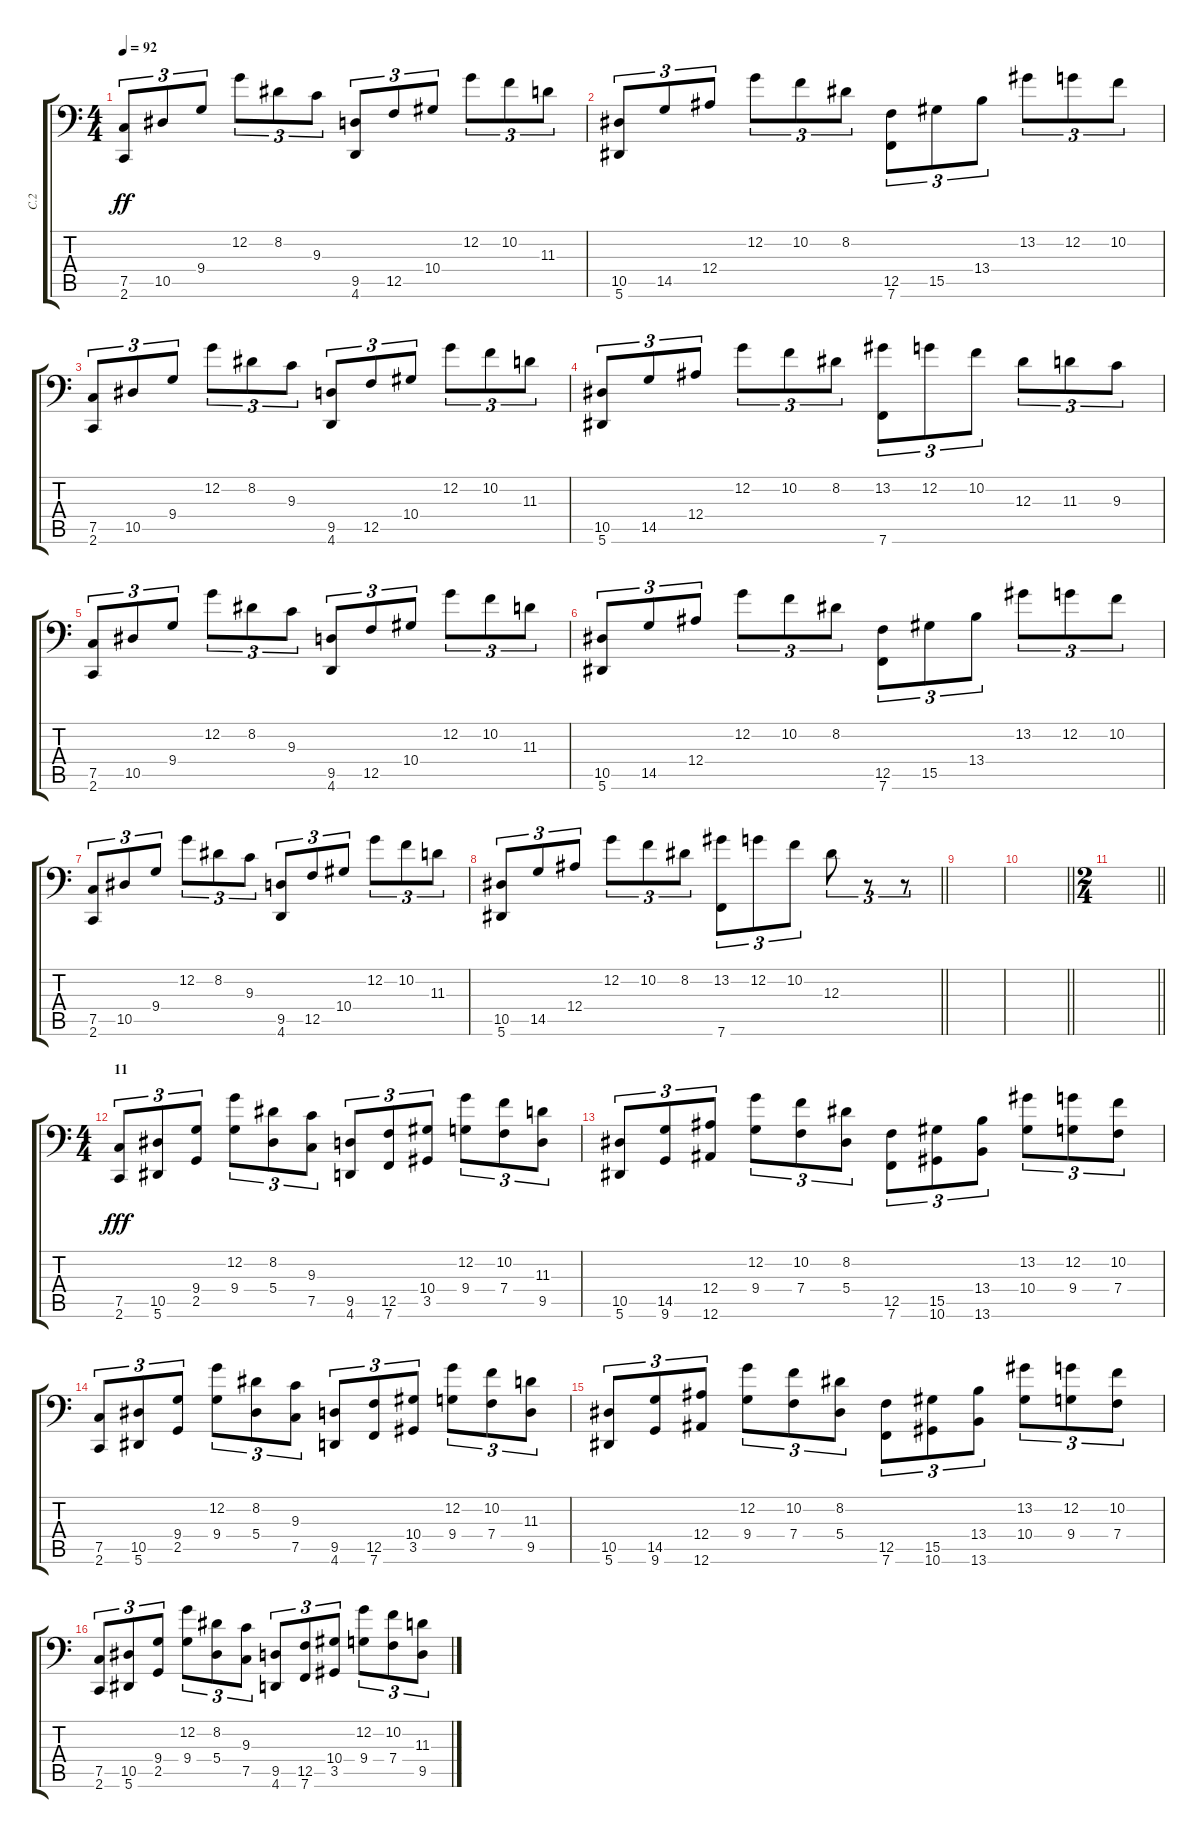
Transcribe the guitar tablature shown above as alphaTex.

\track ("С.2" "С.2") {instrument pad8sweep}
\staff {score tabs}
\tuning (C4 G3 Eb3 Bb2 F2 Bb1) {hide}
\ts (4 4)
\tempo 92
\clef f4
\ks c
(7.5 2.6).8{tu (3 2) dy ff} 10.5.8{tu (3 2)} 9.4.8{tu (3 2)} 12.2.8{tu (3 2)} 8.2.8{tu (3 2)} 9.3.8{tu (3 2)} (9.5 4.6).8{tu (3 2)} 12.5.8{tu (3 2)} 10.4.8{tu (3 2)} 12.2.8{tu (3 2)} 10.2.8{tu (3 2)} 11.3.8{tu (3 2)} |
(10.5 5.6).8{tu (3 2)} 14.5.8{tu (3 2)} 12.4.8{tu (3 2)} 12.2.8{tu (3 2)} 10.2.8{tu (3 2)} 8.2.8{tu (3 2)} (12.5 7.6).8{tu (3 2)} 15.5.8{tu (3 2)} 13.4.8{tu (3 2)} 13.2.8{tu (3 2)} 12.2.8{tu (3 2)} 10.2.8{tu (3 2)} |
(7.5 2.6).8{tu (3 2)} 10.5.8{tu (3 2)} 9.4.8{tu (3 2)} 12.2.8{tu (3 2)} 8.2.8{tu (3 2)} 9.3.8{tu (3 2)} (9.5 4.6).8{tu (3 2)} 12.5.8{tu (3 2)} 10.4.8{tu (3 2)} 12.2.8{tu (3 2)} 10.2.8{tu (3 2)} 11.3.8{tu (3 2)} |
(10.5 5.6).8{tu (3 2)} 14.5.8{tu (3 2)} 12.4.8{tu (3 2)} 12.2.8{tu (3 2)} 10.2.8{tu (3 2)} 8.2.8{tu (3 2)} (13.2 7.6).8{tu (3 2)} 12.2.8{tu (3 2)} 10.2.8{tu (3 2)} 12.3.8{tu (3 2)} 11.3.8{tu (3 2)} 9.3.8{tu (3 2)} |
(7.5 2.6).8{tu (3 2)} 10.5.8{tu (3 2)} 9.4.8{tu (3 2)} 12.2.8{tu (3 2)} 8.2.8{tu (3 2)} 9.3.8{tu (3 2)} (9.5 4.6).8{tu (3 2)} 12.5.8{tu (3 2)} 10.4.8{tu (3 2)} 12.2.8{tu (3 2)} 10.2.8{tu (3 2)} 11.3.8{tu (3 2)} |
(10.5 5.6).8{tu (3 2)} 14.5.8{tu (3 2)} 12.4.8{tu (3 2)} 12.2.8{tu (3 2)} 10.2.8{tu (3 2)} 8.2.8{tu (3 2)} (12.5 7.6).8{tu (3 2)} 15.5.8{tu (3 2)} 13.4.8{tu (3 2)} 13.2.8{tu (3 2)} 12.2.8{tu (3 2)} 10.2.8{tu (3 2)} |
(7.5 2.6).8{tu (3 2)} 10.5.8{tu (3 2)} 9.4.8{tu (3 2)} 12.2.8{tu (3 2)} 8.2.8{tu (3 2)} 9.3.8{tu (3 2)} (9.5 4.6).8{tu (3 2)} 12.5.8{tu (3 2)} 10.4.8{tu (3 2)} 12.2.8{tu (3 2)} 10.2.8{tu (3 2)} 11.3.8{tu (3 2)} |
\barLineRight lightlight
(10.5 5.6).8{tu (3 2)} 14.5.8{tu (3 2)} 12.4.8{tu (3 2)} 12.2.8{tu (3 2)} 10.2.8{tu (3 2)} 8.2.8{tu (3 2)} (13.2 7.6).8{tu (3 2)} 12.2.8{tu (3 2)} 10.2.8{tu (3 2)} 12.3.8{tu (3 2)} r.8{tu (3 2)} r.8{tu (3 2)} |
|
\barLineRight lightlight
|
\ts (2 4)
\barLineRight lightlight
|
\ts (4 4)
\section ("" "11")
(7.5 2.6).8{tu (3 2) dy fff} (10.5 5.6).8{tu (3 2)} (9.4 2.5).8{tu (3 2)} (12.2 9.4).8{tu (3 2)} (8.2 5.4).8{tu (3 2)} (9.3 7.5).8{tu (3 2)} (9.5 4.6).8{tu (3 2)} (12.5 7.6).8{tu (3 2)} (10.4 3.5).8{tu (3 2)} (12.2 9.4).8{tu (3 2)} (10.2 7.4).8{tu (3 2)} (11.3 9.5).8{tu (3 2)} |
(10.5 5.6).8{tu (3 2)} (14.5 9.6).8{tu (3 2)} (12.4 12.6).8{tu (3 2)} (12.2 9.4).8{tu (3 2)} (10.2 7.4).8{tu (3 2)} (8.2 5.4).8{tu (3 2)} (12.5 7.6).8{tu (3 2)} (15.5 10.6).8{tu (3 2)} (13.4 13.6).8{tu (3 2)} (13.2 10.4).8{tu (3 2)} (12.2 9.4).8{tu (3 2)} (10.2 7.4).8{tu (3 2)} |
(7.5 2.6).8{tu (3 2)} (10.5 5.6).8{tu (3 2)} (9.4 2.5).8{tu (3 2)} (12.2 9.4).8{tu (3 2)} (8.2 5.4).8{tu (3 2)} (9.3 7.5).8{tu (3 2)} (9.5 4.6).8{tu (3 2)} (12.5 7.6).8{tu (3 2)} (10.4 3.5).8{tu (3 2)} (12.2 9.4).8{tu (3 2)} (10.2 7.4).8{tu (3 2)} (11.3 9.5).8{tu (3 2)} |
(10.5 5.6).8{tu (3 2)} (14.5 9.6).8{tu (3 2)} (12.4 12.6).8{tu (3 2)} (12.2 9.4).8{tu (3 2)} (10.2 7.4).8{tu (3 2)} (8.2 5.4).8{tu (3 2)} (12.5 7.6).8{tu (3 2)} (15.5 10.6).8{tu (3 2)} (13.4 13.6).8{tu (3 2)} (13.2 10.4).8{tu (3 2)} (12.2 9.4).8{tu (3 2)} (10.2 7.4).8{tu (3 2)} |
(7.5 2.6).8{tu (3 2)} (10.5 5.6).8{tu (3 2)} (9.4 2.5).8{tu (3 2)} (12.2 9.4).8{tu (3 2)} (8.2 5.4).8{tu (3 2)} (9.3 7.5).8{tu (3 2)} (9.5 4.6).8{tu (3 2)} (12.5 7.6).8{tu (3 2)} (10.4 3.5).8{tu (3 2)} (12.2 9.4).8{tu (3 2)} (10.2 7.4).8{tu (3 2)} (11.3 9.5).8{tu (3 2)}
